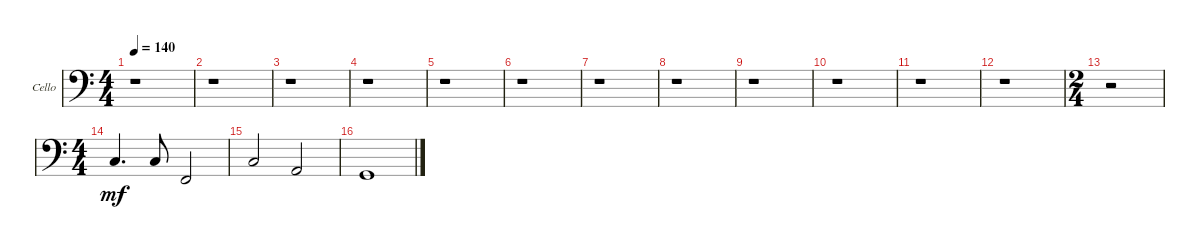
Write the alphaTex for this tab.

\defaultSystemsLayout 4
\bracketExtendMode groupsimilarinstruments
\firstSystemTrackNameOrientation horizontal
\otherSystemsTrackNameOrientation horizontal
\track ("Cello" "Cello") {instrument cello}
\staff {score}
\tuning (A3 D3 G2 C2)
\ts (4 4)
\tempo 140
\clef f4
\ks c
r.1{dy mf instrument cello} |
r.1 |
r.1 |
r.1 |
r.1 |
r.1 |
r.1 |
r.1 |
r.1 |
r.1 |
r.1 |
r.1 |
\ts (2 4)
r.2 |
\ts (4 4)
5.3.4{d} 5.3.8 5.4.2 |
5.3.2 2.3.2 |
0.3.1
